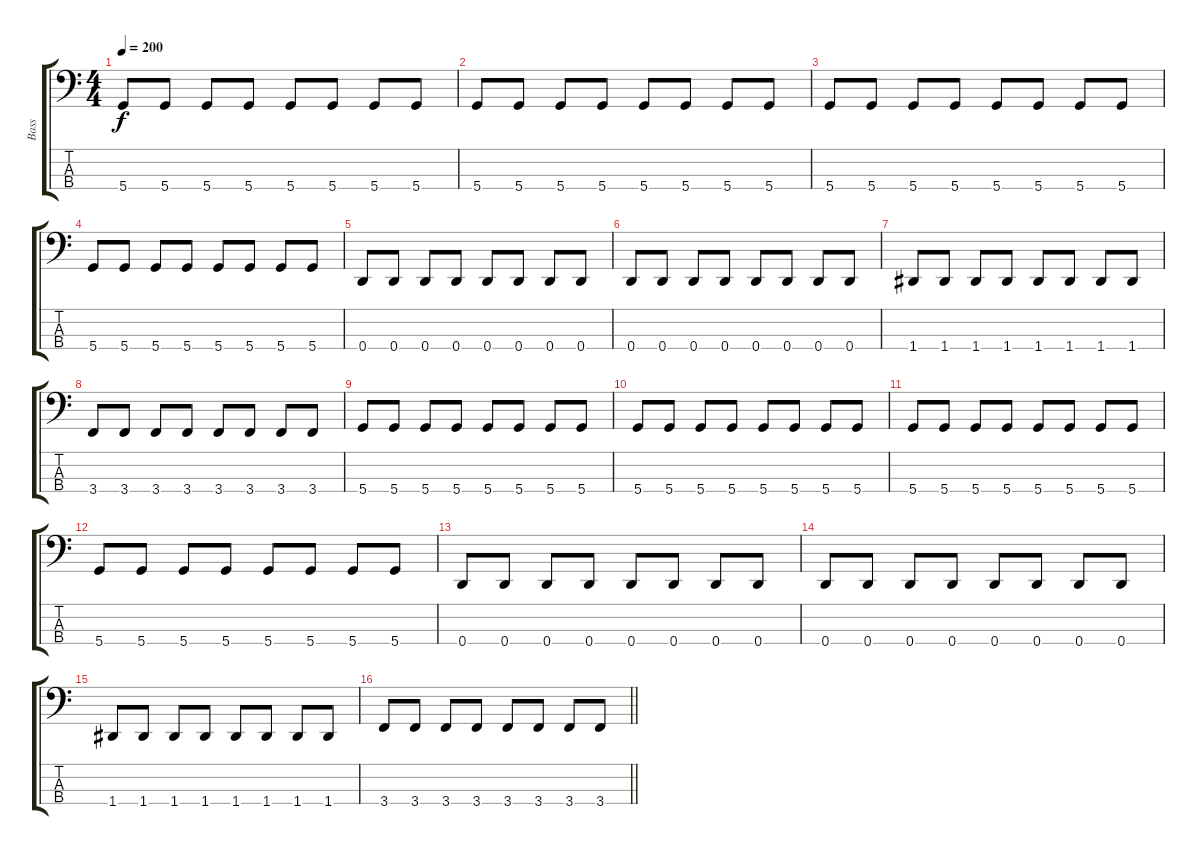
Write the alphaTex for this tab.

\track ("Bass" "Bass") {instrument electricbassfinger}
\staff {score tabs}
\tuning (F2 C2 G1 D1) {hide}
\ts (4 4)
\tempo 200
\clef f4
\ks c
5.4.8{dy f} 5.4.8 5.4.8 5.4.8 5.4.8 5.4.8 5.4.8 5.4.8 |
5.4.8 5.4.8 5.4.8 5.4.8 5.4.8 5.4.8 5.4.8 5.4.8 |
5.4.8 5.4.8 5.4.8 5.4.8 5.4.8 5.4.8 5.4.8 5.4.8 |
5.4.8 5.4.8 5.4.8 5.4.8 5.4.8 5.4.8 5.4.8 5.4.8 |
0.4.8 0.4.8 0.4.8 0.4.8 0.4.8 0.4.8 0.4.8 0.4.8 |
0.4.8 0.4.8 0.4.8 0.4.8 0.4.8 0.4.8 0.4.8 0.4.8 |
1.4.8 1.4.8 1.4.8 1.4.8 1.4.8 1.4.8 1.4.8 1.4.8 |
3.4.8 3.4.8 3.4.8 3.4.8 3.4.8 3.4.8 3.4.8 3.4.8 |
5.4.8 5.4.8 5.4.8 5.4.8 5.4.8 5.4.8 5.4.8 5.4.8 |
5.4.8 5.4.8 5.4.8 5.4.8 5.4.8 5.4.8 5.4.8 5.4.8 |
5.4.8 5.4.8 5.4.8 5.4.8 5.4.8 5.4.8 5.4.8 5.4.8 |
5.4.8 5.4.8 5.4.8 5.4.8 5.4.8 5.4.8 5.4.8 5.4.8 |
0.4.8 0.4.8 0.4.8 0.4.8 0.4.8 0.4.8 0.4.8 0.4.8 |
0.4.8 0.4.8 0.4.8 0.4.8 0.4.8 0.4.8 0.4.8 0.4.8 |
1.4.8 1.4.8 1.4.8 1.4.8 1.4.8 1.4.8 1.4.8 1.4.8 |
\barLineRight lightlight
3.4.8 3.4.8 3.4.8 3.4.8 3.4.8 3.4.8 3.4.8 3.4.8
